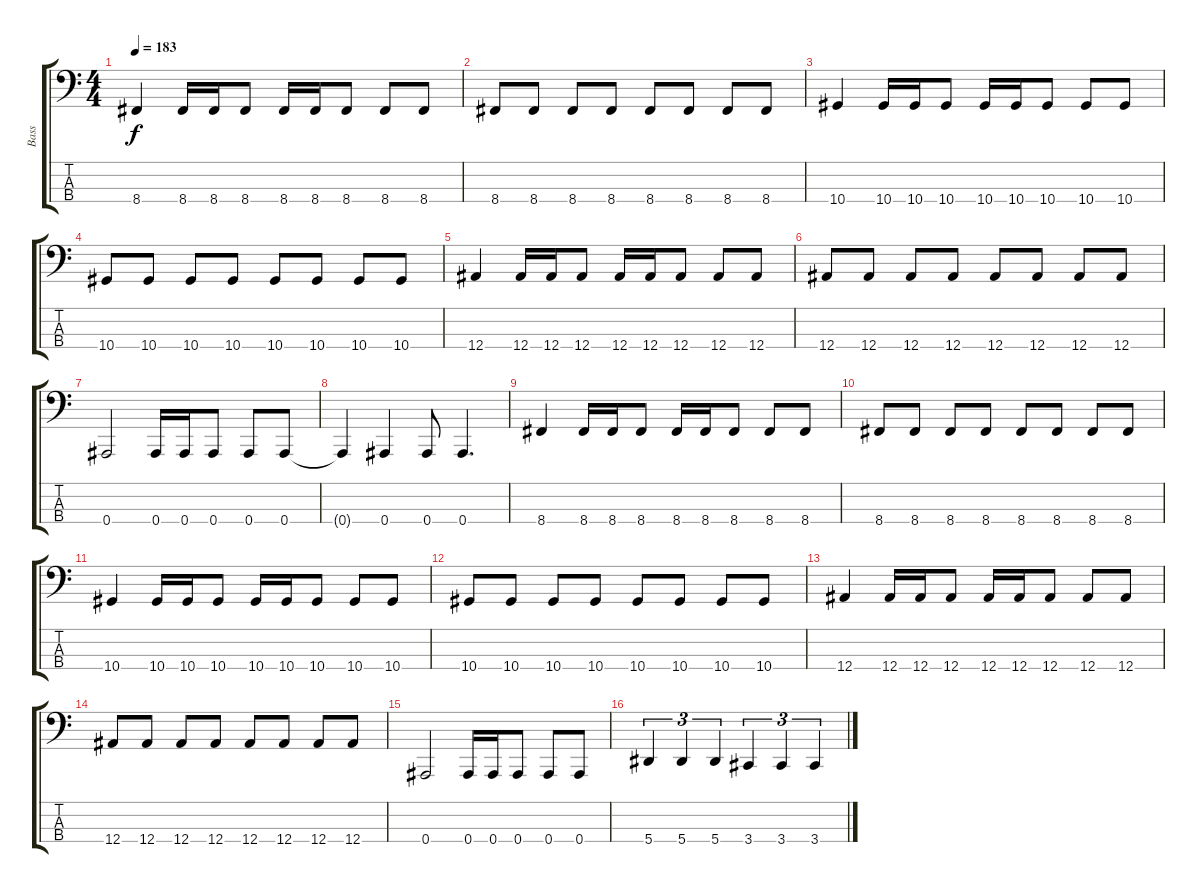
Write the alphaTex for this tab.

\track ("Bass" "Bass") {instrument electricbasspick}
\staff {score tabs}
\tuning (Eb2 Bb1 F1 Bb0) {hide}
\ts (4 4)
\tempo 183
\clef f4
\ks c
8.4.4{dy f} 8.4.16 8.4.16 8.4.8 8.4.16 8.4.16 8.4.8 8.4.8 8.4.8 |
8.4.8 8.4.8 8.4.8 8.4.8 8.4.8 8.4.8 8.4.8 8.4.8 |
10.4.4 10.4.16 10.4.16 10.4.8 10.4.16 10.4.16 10.4.8 10.4.8 10.4.8 |
10.4.8 10.4.8 10.4.8 10.4.8 10.4.8 10.4.8 10.4.8 10.4.8 |
12.4.4 12.4.16 12.4.16 12.4.8 12.4.16 12.4.16 12.4.8 12.4.8 12.4.8 |
12.4.8 12.4.8 12.4.8 12.4.8 12.4.8 12.4.8 12.4.8 12.4.8 |
0.4.2 0.4.16 0.4.16 0.4.8 0.4.8 0.4.8 |
0.4{t}.4 0.4.4 0.4.8 0.4.4{d} |
8.4.4 8.4.16 8.4.16 8.4.8 8.4.16 8.4.16 8.4.8 8.4.8 8.4.8 |
8.4.8 8.4.8 8.4.8 8.4.8 8.4.8 8.4.8 8.4.8 8.4.8 |
10.4.4 10.4.16 10.4.16 10.4.8 10.4.16 10.4.16 10.4.8 10.4.8 10.4.8 |
10.4.8 10.4.8 10.4.8 10.4.8 10.4.8 10.4.8 10.4.8 10.4.8 |
12.4.4 12.4.16 12.4.16 12.4.8 12.4.16 12.4.16 12.4.8 12.4.8 12.4.8 |
12.4.8 12.4.8 12.4.8 12.4.8 12.4.8 12.4.8 12.4.8 12.4.8 |
0.4.2 0.4.16 0.4.16 0.4.8 0.4.8 0.4.8 |
5.4.4{tu (3 2)} 5.4.4{tu (3 2)} 5.4.4{tu (3 2)} 3.4.4{tu (3 2)} 3.4.4{tu (3 2)} 3.4.4{tu (3 2)}
